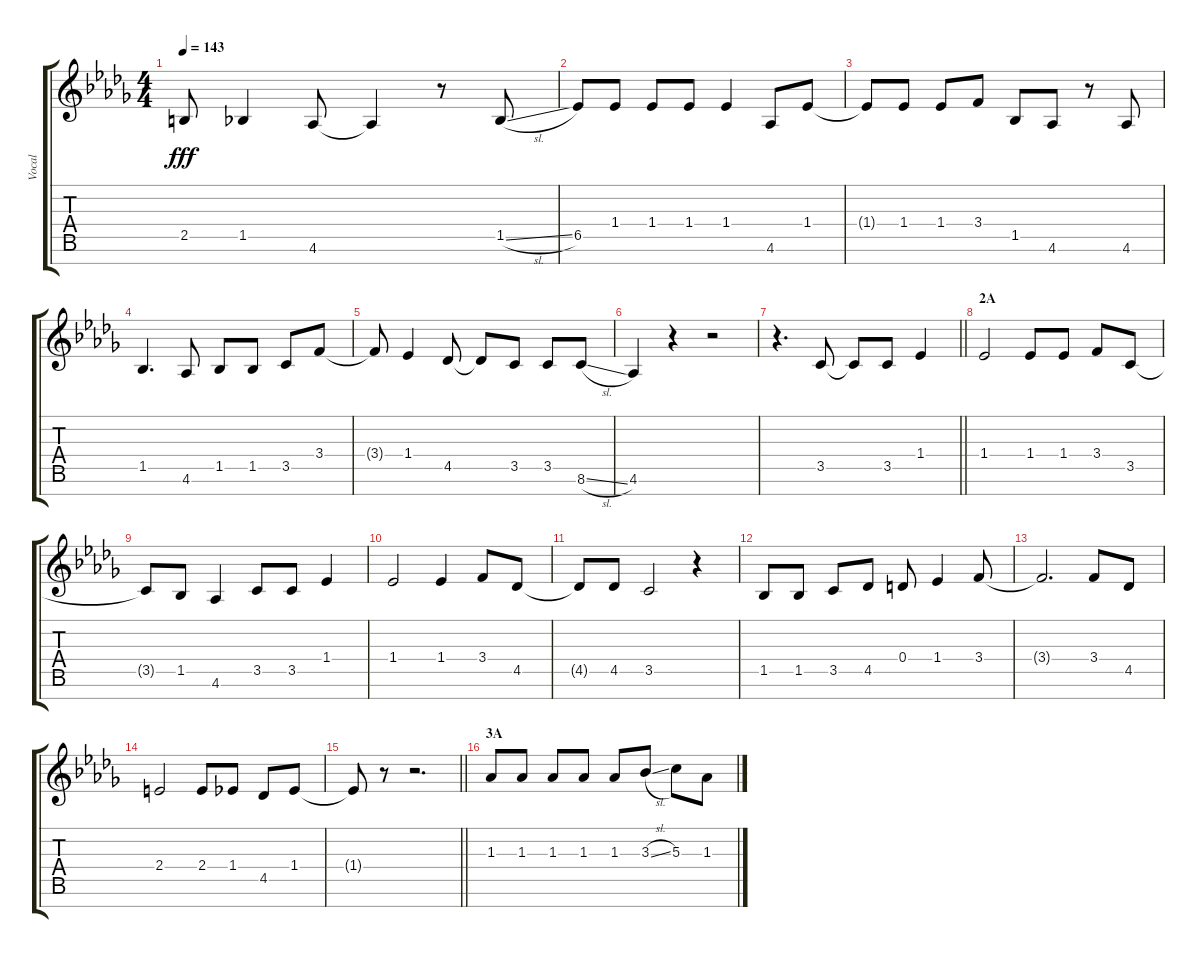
\track ("Vocal" "Vocal") {instrument voiceoohs}
\staff {score tabs}
\tuning (E5 B4 G4 D4 A3 E3 B2) {hide}
\ts (4 4)
\tempo 143
\clef g2
\ks db
2.5{t}.8{dy fff} 1.5.4 4.6.8 4.6{t}.4 r.8 1.5{sl}.8 |
6.5.8 1.4.8 1.4.8 1.4.8 1.4.4 4.6.8 1.4.8 |
1.4{t}.8 1.4.8 1.4.8 3.4.8 1.5.8 4.6.8 r.8 4.6.8 |
1.5.4{d} 4.6.8 1.5.8 1.5.8 3.5.8 3.4.8 |
3.4{t}.8 1.4.4 4.5.8 4.5{t}.8 3.5.8 3.5.8 8.6{sl}.8 |
4.6.4 r.4 r.2 |
\barLineRight lightlight
r.4{d} 3.5.8 3.5{t}.8 3.5.8 1.4.4 |
\section ("" "2A")
1.4.2 1.4.8 1.4.8 3.4.8 3.5.8 |
3.5{t}.8 1.5.8 4.6.4 3.5.8 3.5.8 1.4.4 |
1.4.2 1.4.4 3.4.8 4.5.8 |
4.5{t}.8 4.5.8 3.5.2 r.4 |
1.5.8 1.5.8 3.5.8 4.5.8 0.4.8 1.4.4 3.4.8 |
3.4{t}.2{d} 3.4.8 4.5.8 |
2.4.2 2.4.8 1.4.8 4.5.8 1.4.8 |
\barLineRight lightlight
1.4{t}.8 r.8 r.2{d} |
\section ("" "3A")
1.3.8 1.3.8 1.3.8 1.3.8 1.3.8 3.3{sl}.8 5.3.8 1.3.8
